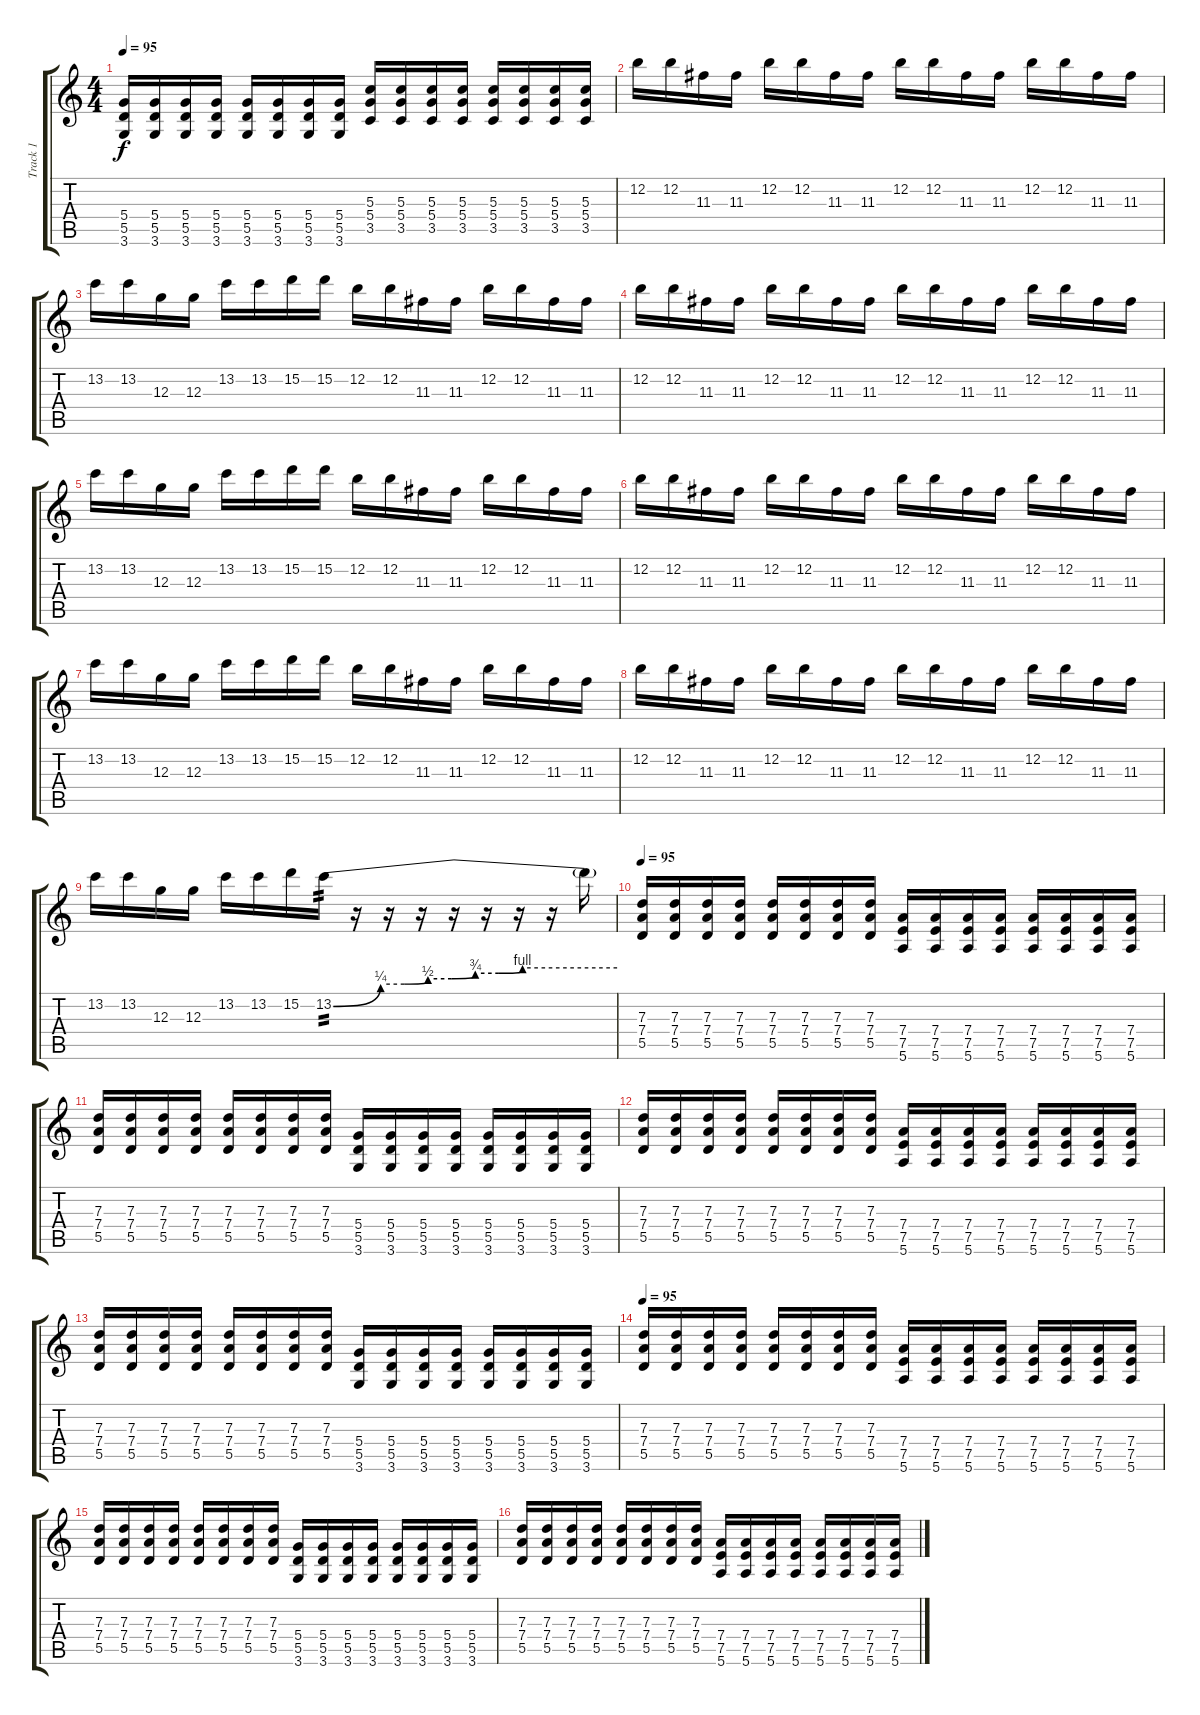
\track ("Track 1" "Track 1") {instrument distortionguitar}
\staff {score tabs}
\tuning (E4 B3 G3 D3 A2 E2) {hide}
\ts (4 4)
\tempo 95
\clef g2
\ks c
(5.4 5.5 3.6).16{dy f} (5.4 5.5 3.6).16 (5.4 5.5 3.6).16 (5.4 5.5 3.6).16 (5.4 5.5 3.6).16 (5.4 5.5 3.6).16 (5.4 5.5 3.6).16 (5.4 5.5 3.6).16 (5.3 5.4 3.5).16 (5.3 5.4 3.5).16 (5.3 5.4 3.5).16 (5.3 5.4 3.5).16 (5.3 5.4 3.5).16 (5.3 5.4 3.5).16 (5.3 5.4 3.5).16 (5.3 5.4 3.5).16 |
12.2.16 12.2.16 11.3.16 11.3.16 12.2.16 12.2.16 11.3.16 11.3.16 12.2.16 12.2.16 11.3.16 11.3.16 12.2.16 12.2.16 11.3.16 11.3.16 |
13.2.16 13.2.16 12.3.16 12.3.16 13.2.16 13.2.16 15.2.16 15.2.16 12.2.16 12.2.16 11.3.16 11.3.16 12.2.16 12.2.16 11.3.16 11.3.16 |
12.2.16 12.2.16 11.3.16 11.3.16 12.2.16 12.2.16 11.3.16 11.3.16 12.2.16 12.2.16 11.3.16 11.3.16 12.2.16 12.2.16 11.3.16 11.3.16 |
13.2.16 13.2.16 12.3.16 12.3.16 13.2.16 13.2.16 15.2.16 15.2.16 12.2.16 12.2.16 11.3.16 11.3.16 12.2.16 12.2.16 11.3.16 11.3.16 |
12.2.16 12.2.16 11.3.16 11.3.16 12.2.16 12.2.16 11.3.16 11.3.16 12.2.16 12.2.16 11.3.16 11.3.16 12.2.16 12.2.16 11.3.16 11.3.16 |
13.2.16 13.2.16 12.3.16 12.3.16 13.2.16 13.2.16 15.2.16 15.2.16 12.2.16 12.2.16 11.3.16 11.3.16 12.2.16 12.2.16 11.3.16 11.3.16 |
12.2.16 12.2.16 11.3.16 11.3.16 12.2.16 12.2.16 11.3.16 11.3.16 12.2.16 12.2.16 11.3.16 11.3.16 12.2.16 12.2.16 11.3.16 11.3.16 |
13.2.16 13.2.16 12.3.16 12.3.16 13.2.16 13.2.16 15.2.16 13.2{be (custom 0 0 10 1 15 1 20 2 25 2 30 3 35 3 40 4 60 4)}.16{tp 2} r.16 r.16 r.16 r.16 r.16 r.16 r.16 13.2{t}.16 |
\tempo 95
(7.3 7.4 5.5).16 (7.3 7.4 5.5).16 (7.3 7.4 5.5).16 (7.3 7.4 5.5).16 (7.3 7.4 5.5).16 (7.3 7.4 5.5).16 (7.3 7.4 5.5).16 (7.3 7.4 5.5).16 (7.4 7.5 5.6).16 (7.4 7.5 5.6).16 (7.4 7.5 5.6).16 (7.4 7.5 5.6).16 (7.4 7.5 5.6).16 (7.4 7.5 5.6).16 (7.4 7.5 5.6).16 (7.4 7.5 5.6).16 |
(7.3 7.4 5.5).16 (7.3 7.4 5.5).16 (7.3 7.4 5.5).16 (7.3 7.4 5.5).16 (7.3 7.4 5.5).16 (7.3 7.4 5.5).16 (7.3 7.4 5.5).16 (7.3 7.4 5.5).16 (5.4 5.5 3.6).16 (5.4 5.5 3.6).16 (5.4 5.5 3.6).16 (5.4 5.5 3.6).16 (5.4 5.5 3.6).16 (5.4 5.5 3.6).16 (5.4 5.5 3.6).16 (5.4 5.5 3.6).16 |
(7.3 7.4 5.5).16 (7.3 7.4 5.5).16 (7.3 7.4 5.5).16 (7.3 7.4 5.5).16 (7.3 7.4 5.5).16 (7.3 7.4 5.5).16 (7.3 7.4 5.5).16 (7.3 7.4 5.5).16 (7.4 7.5 5.6).16 (7.4 7.5 5.6).16 (7.4 7.5 5.6).16 (7.4 7.5 5.6).16 (7.4 7.5 5.6).16 (7.4 7.5 5.6).16 (7.4 7.5 5.6).16 (7.4 7.5 5.6).16 |
(7.3 7.4 5.5).16 (7.3 7.4 5.5).16 (7.3 7.4 5.5).16 (7.3 7.4 5.5).16 (7.3 7.4 5.5).16 (7.3 7.4 5.5).16 (7.3 7.4 5.5).16 (7.3 7.4 5.5).16 (5.4 5.5 3.6).16 (5.4 5.5 3.6).16 (5.4 5.5 3.6).16 (5.4 5.5 3.6).16 (5.4 5.5 3.6).16 (5.4 5.5 3.6).16 (5.4 5.5 3.6).16 (5.4 5.5 3.6).16 |
\tempo 95
(7.3 7.4 5.5).16 (7.3 7.4 5.5).16 (7.3 7.4 5.5).16 (7.3 7.4 5.5).16 (7.3 7.4 5.5).16 (7.3 7.4 5.5).16 (7.3 7.4 5.5).16 (7.3 7.4 5.5).16 (7.4 7.5 5.6).16 (7.4 7.5 5.6).16 (7.4 7.5 5.6).16 (7.4 7.5 5.6).16 (7.4 7.5 5.6).16 (7.4 7.5 5.6).16 (7.4 7.5 5.6).16 (7.4 7.5 5.6).16 |
(7.3 7.4 5.5).16 (7.3 7.4 5.5).16 (7.3 7.4 5.5).16 (7.3 7.4 5.5).16 (7.3 7.4 5.5).16 (7.3 7.4 5.5).16 (7.3 7.4 5.5).16 (7.3 7.4 5.5).16 (5.4 5.5 3.6).16 (5.4 5.5 3.6).16 (5.4 5.5 3.6).16 (5.4 5.5 3.6).16 (5.4 5.5 3.6).16 (5.4 5.5 3.6).16 (5.4 5.5 3.6).16 (5.4 5.5 3.6).16 |
(7.3 7.4 5.5).16 (7.3 7.4 5.5).16 (7.3 7.4 5.5).16 (7.3 7.4 5.5).16 (7.3 7.4 5.5).16 (7.3 7.4 5.5).16 (7.3 7.4 5.5).16 (7.3 7.4 5.5).16 (7.4 7.5 5.6).16 (7.4 7.5 5.6).16 (7.4 7.5 5.6).16 (7.4 7.5 5.6).16 (7.4 7.5 5.6).16 (7.4 7.5 5.6).16 (7.4 7.5 5.6).16 (7.4 7.5 5.6).16
